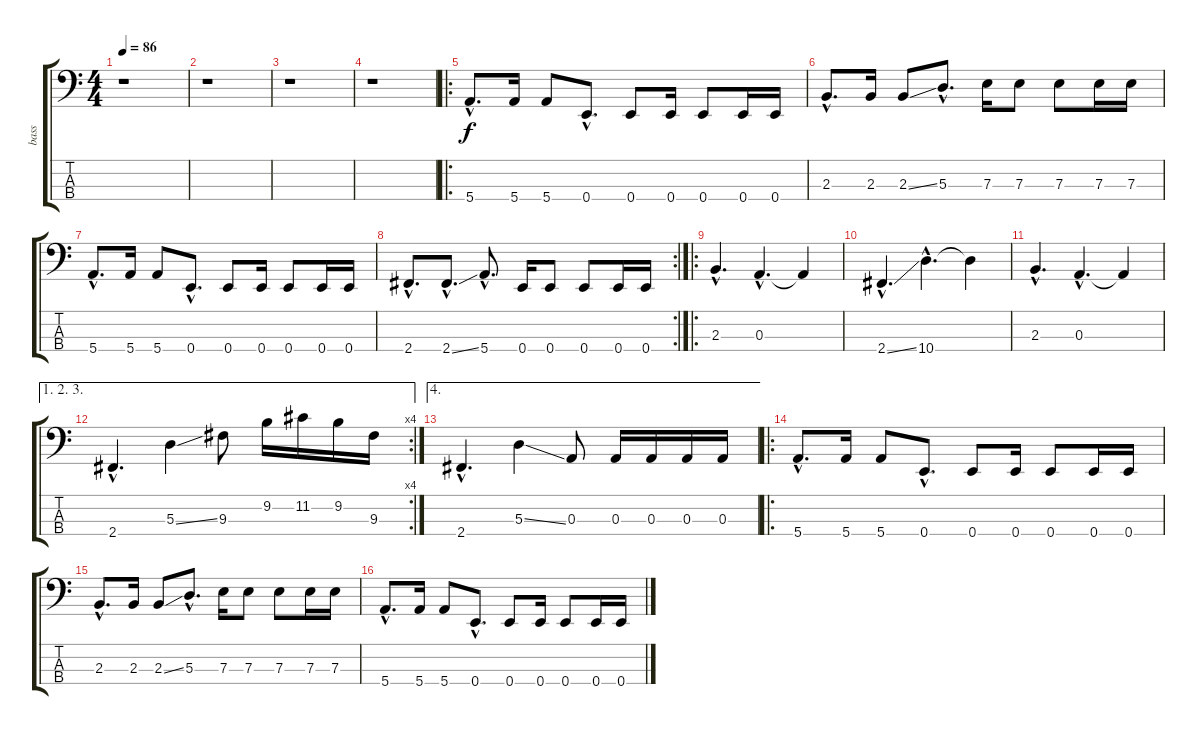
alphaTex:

\track ("bass" "bass") {instrument electricbassfinger}
\staff {score tabs}
\tuning (G2 D2 A1 E1) {hide}
\ts (4 4)
\tempo 86
\clef f4
\ks c
r.1{dy f instrument electricbassfinger} |
r.1 |
r.1 |
r.1 |
\ro
5.4{hac}.8{d} 5.4.16 5.4.8 0.4{hac}.8{d} 0.4.8 0.4.16 0.4.8 0.4.16 0.4.16 |
2.3{hac}.8{d} 2.3.16 2.3{ss}.8 5.3{hac}.8{d} 7.3.16 7.3.8 7.3.8 7.3.16 7.3.16 |
5.4{hac}.8{d} 5.4.16 5.4.8 0.4{hac}.8{d} 0.4.8 0.4.16 0.4.8 0.4.16 0.4.16 |
\rc 2
2.4{hac}.8{d} 2.4{ss hac}.8{d} 5.4{hac}.8{d} 0.4.16 0.4.8 0.4.8 0.4.16 0.4.16 |
\ro
2.3{hac}.4{d} 0.3{hac}.4{d} 0.3{t}.4 |
2.4{ss hac}.4{d} 10.4{hac}.4{d} 10.4{t}.4 |
2.3{hac}.4{d} 0.3{hac}.4{d} 0.3{t}.4 |
\ae (1 2 3)
\rc 4
2.4{hac}.4{d} 5.3{ss}.4 9.3.8 9.2.16 11.2.16 9.2.16 9.3.16 |
\ae 4
2.4{hac}.4{d} 5.3{ss}.4 0.3.8 0.3.16 0.3.16 0.3.16 0.3.16 |
\ro
5.4{hac}.8{d} 5.4.16 5.4.8 0.4{hac}.8{d} 0.4.8 0.4.16 0.4.8 0.4.16 0.4.16 |
2.3{hac}.8{d} 2.3.16 2.3{ss}.8 5.3{hac}.8{d} 7.3.16 7.3.8 7.3.8 7.3.16 7.3.16 |
5.4{hac}.8{d} 5.4.16 5.4.8 0.4{hac}.8{d} 0.4.8 0.4.16 0.4.8 0.4.16 0.4.16
